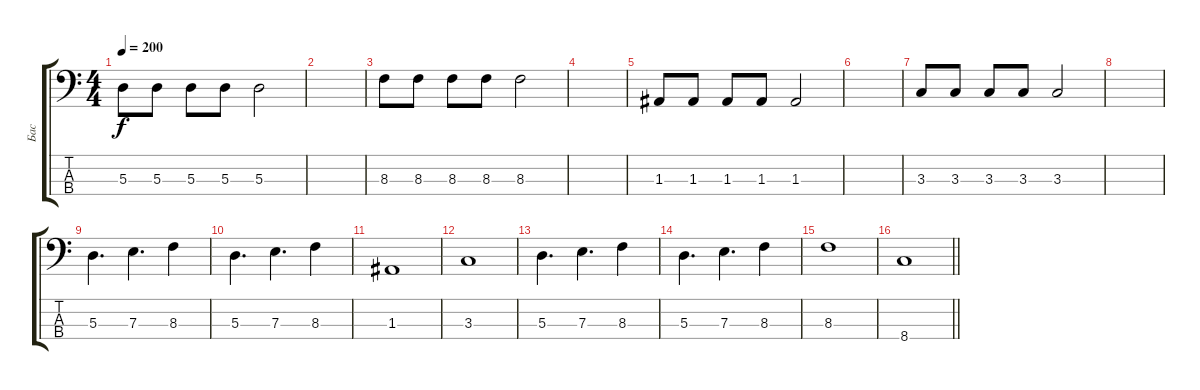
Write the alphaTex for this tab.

\track ("Бас" "Бас") {instrument electricbassfinger}
\staff {score tabs}
\tuning (G2 D2 A1 E1) {hide}
\ts (4 4)
\tempo 200
\clef f4
\ks c
5.3.8{dy f} 5.3.8 5.3.8 5.3.8 5.3.2 |
|
8.3.8 8.3.8 8.3.8 8.3.8 8.3.2 |
|
1.3.8 1.3.8 1.3.8 1.3.8 1.3.2 |
|
3.3.8 3.3.8 3.3.8 3.3.8 3.3.2 |
|
5.3.4{d} 7.3.4{d} 8.3.4 |
5.3.4{d} 7.3.4{d} 8.3.4 |
1.3.1 |
3.3.1 |
5.3.4{d} 7.3.4{d} 8.3.4 |
5.3.4{d} 7.3.4{d} 8.3.4 |
8.3.1 |
\barLineRight lightlight
8.4.1
